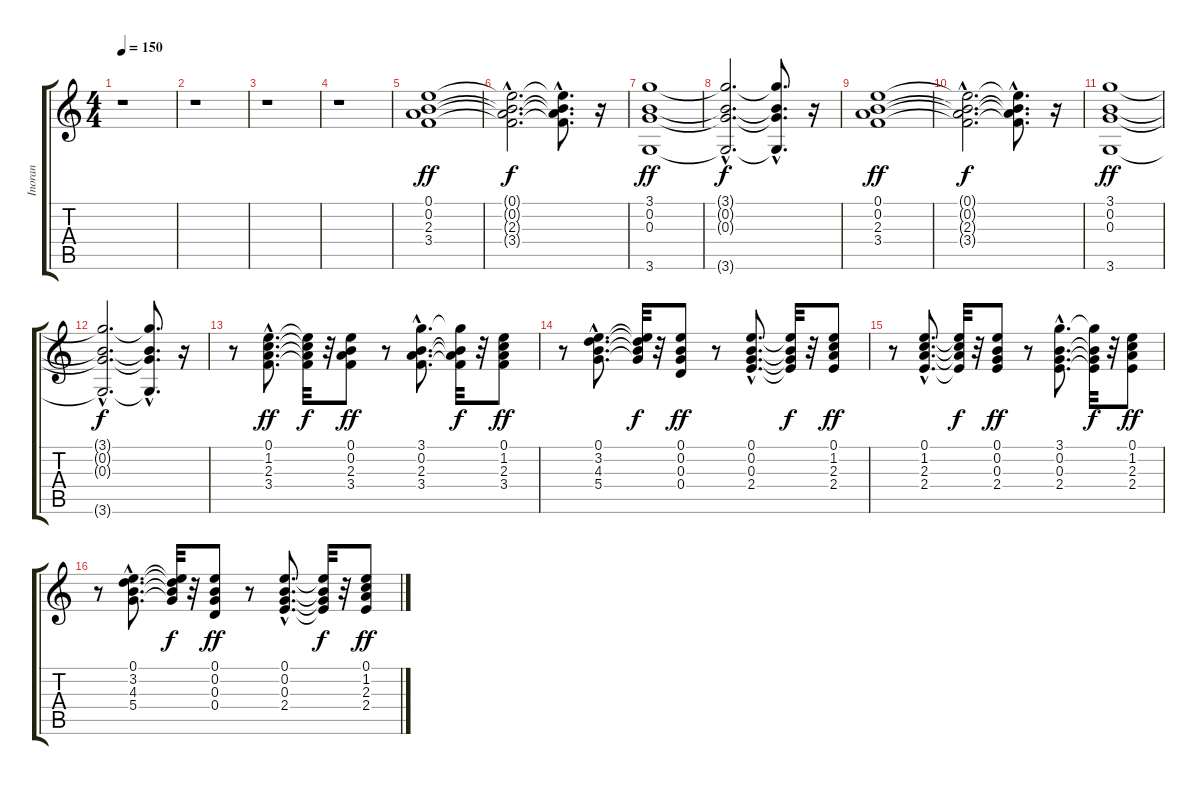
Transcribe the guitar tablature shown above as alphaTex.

\track ("Inoran" "Inoran") {instrument distortionguitar}
\staff {score tabs}
\tuning (E4 B3 G3 D3 A2 E2) {hide}
\ts (4 4)
\tempo 150
\clef g2
\ks c
r.1{dy f} |
r.1 |
r.1 |
r.1 |
(0.1 0.2 2.3 3.4).1{dy ff} |
(0.1{hac t} 0.2{hac t} 2.3{hac t} 3.4{hac t}).2{d dy f} (0.1{hac t} 0.2{hac t} 2.3{hac t} 3.4{hac t}).8{d} r.16 |
(3.1 0.2 0.3 3.6).1{dy ff} |
(3.1{hac t} 0.2{hac t} 0.3{hac t} 3.6{hac t}).2{d dy f} (3.1{hac t} 0.2{hac t} 0.3{hac t} 3.6{hac t}).8{d} r.16 |
(0.1 0.2 2.3 3.4).1{dy ff} |
(0.1{hac t} 0.2{hac t} 2.3{hac t} 3.4{hac t}).2{d dy f} (0.1{hac t} 0.2{hac t} 2.3{hac t} 3.4{hac t}).8{d} r.16 |
(3.1 0.2 0.3 3.6).1{dy ff} |
(3.1{hac t} 0.2{hac t} 0.3{hac t} 3.6{hac t}).2{d dy f} (3.1{hac t} 0.2{hac t} 0.3{hac t} 3.6{hac t}).8{d} r.16 |
r.8 (0.1{hac} 1.2{hac} 2.3{hac} 3.4{hac}).8{d dy ff} (0.1{t} 1.2{t} 2.3{t} 3.4{t}).32{dy f} r.32 (0.1 0.2 2.3 3.4).8{dy ff} r.8 (3.1{hac} 0.2{hac} 2.3{hac} 3.4{hac}).8{d} (3.1{t} 0.2{t} 2.3{t} 3.4{t}).32{dy f} r.32 (0.1 1.2 2.3 3.4).8{dy ff} |
r.8 (0.1{hac} 3.2{hac} 4.3{hac} 5.4{hac}).8{d} (0.1{t} 3.2{t} 4.3{t} 5.4{t}).32{dy f} r.32 (0.1 0.2 0.3 0.4).8{dy ff} r.8 (0.1{hac} 0.2{hac} 0.3{hac} 2.4{hac}).8{d} (0.1{t} 0.2{t} 0.3{t} 2.4{t}).32{dy f} r.32 (0.1 1.2 2.3 2.4).8{dy ff} |
r.8 (0.1{hac} 1.2{hac} 2.3{hac} 2.4{hac}).8{d} (0.1{t} 1.2{t} 2.3{t} 2.4{t}).32{dy f} r.32 (0.1 0.2 0.3 2.4).8{dy ff} r.8 (3.1{hac} 0.2{hac} 0.3{hac} 2.4{hac}).8{d} (3.1{t} 0.2{t} 0.3{t} 2.4{t}).32{dy f} r.32 (0.1 1.2 2.3 2.4).8{dy ff} |
r.8 (0.1{hac} 3.2{hac} 4.3{hac} 5.4{hac}).8{d} (0.1{t} 3.2{t} 4.3{t} 5.4{t}).32{dy f} r.32 (0.1 0.2 0.3 0.4).8{dy ff} r.8 (0.1{hac} 0.2{hac} 0.3{hac} 2.4{hac}).8{d} (0.1{t} 0.2{t} 0.3{t} 2.4{t}).32{dy f} r.32 (0.1 1.2 2.3 2.4).8{dy ff}
